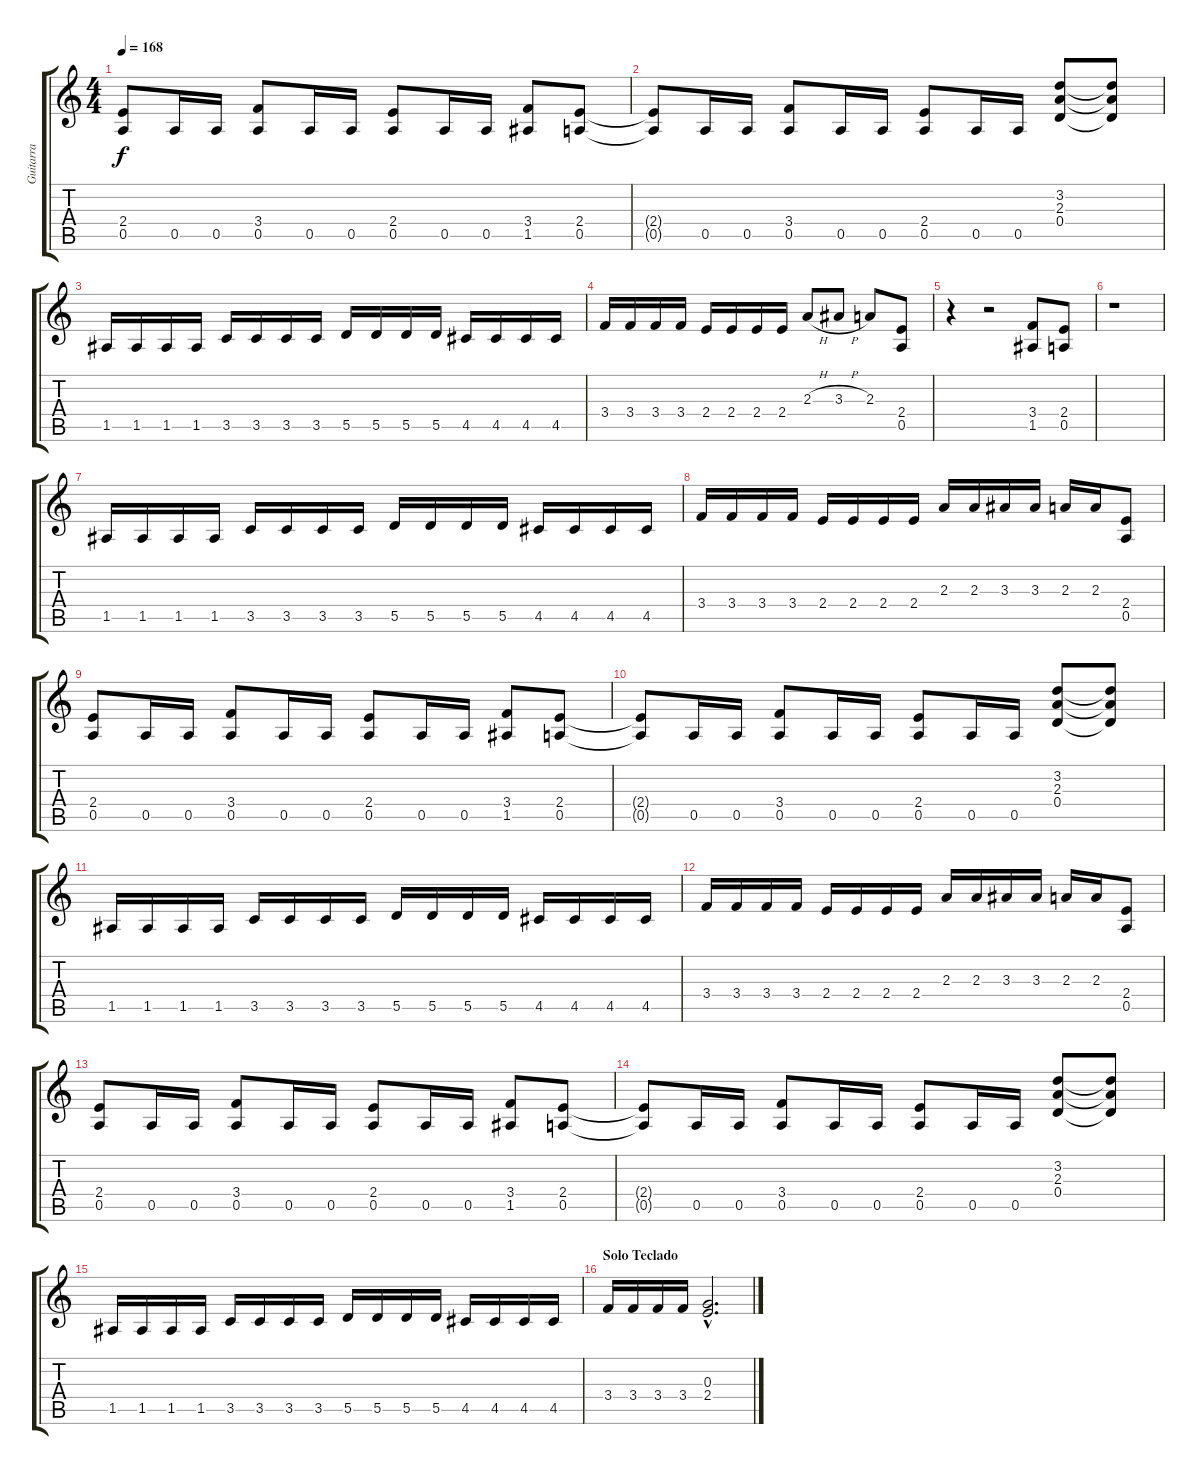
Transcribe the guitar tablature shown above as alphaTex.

\track ("Guitarra" "Guitarra") {instrument overdrivenguitar}
\staff {score tabs}
\tuning (E4 B3 G3 D3 A2 E2) {hide}
\ts (4 4)
\tempo 168
\clef g2
\ks c
(2.4 0.5).8{dy f} 0.5.16 0.5.16 (3.4 0.5).8 0.5.16 0.5.16 (2.4 0.5).8 0.5.16 0.5.16 (3.4 1.5).8 (2.4 0.5).8 |
(2.4{t} 0.5{t}).8 0.5.16 0.5.16 (3.4 0.5).8 0.5.16 0.5.16 (2.4 0.5).8 0.5.16 0.5.16 (3.2 2.3 0.4).8 (3.2{t} 2.3{t} 0.4{t}).8 |
1.5.16 1.5.16 1.5.16 1.5.16 3.5.16 3.5.16 3.5.16 3.5.16 5.5.16 5.5.16 5.5.16 5.5.16 4.5.16 4.5.16 4.5.16 4.5.16 |
3.4.16 3.4.16 3.4.16 3.4.16 2.4.16 2.4.16 2.4.16 2.4.16 2.3{h}.8 3.3{h}.8 2.3.8 (2.4 0.5).8 |
r.4 r.2 (3.4 1.5).8 (2.4 0.5).8 |
r.1 |
1.5.16 1.5.16 1.5.16 1.5.16 3.5.16 3.5.16 3.5.16 3.5.16 5.5.16 5.5.16 5.5.16 5.5.16 4.5.16 4.5.16 4.5.16 4.5.16 |
3.4.16 3.4.16 3.4.16 3.4.16 2.4.16 2.4.16 2.4.16 2.4.16 2.3.16 2.3.16 3.3.16 3.3.16 2.3.16 2.3.16 (2.4 0.5).8 |
(2.4 0.5).8 0.5.16 0.5.16 (3.4 0.5).8 0.5.16 0.5.16 (2.4 0.5).8 0.5.16 0.5.16 (3.4 1.5).8 (2.4 0.5).8 |
(2.4{t} 0.5{t}).8 0.5.16 0.5.16 (3.4 0.5).8 0.5.16 0.5.16 (2.4 0.5).8 0.5.16 0.5.16 (3.2 2.3 0.4).8 (3.2{t} 2.3{t} 0.4{t}).8 |
1.5.16 1.5.16 1.5.16 1.5.16 3.5.16 3.5.16 3.5.16 3.5.16 5.5.16 5.5.16 5.5.16 5.5.16 4.5.16 4.5.16 4.5.16 4.5.16 |
3.4.16 3.4.16 3.4.16 3.4.16 2.4.16 2.4.16 2.4.16 2.4.16 2.3.16 2.3.16 3.3.16 3.3.16 2.3.16 2.3.16 (2.4 0.5).8 |
(2.4 0.5).8 0.5.16 0.5.16 (3.4 0.5).8 0.5.16 0.5.16 (2.4 0.5).8 0.5.16 0.5.16 (3.4 1.5).8 (2.4 0.5).8 |
(2.4{t} 0.5{t}).8 0.5.16 0.5.16 (3.4 0.5).8 0.5.16 0.5.16 (2.4 0.5).8 0.5.16 0.5.16 (3.2 2.3 0.4).8 (3.2{t} 2.3{t} 0.4{t}).8 |
1.5.16 1.5.16 1.5.16 1.5.16 3.5.16 3.5.16 3.5.16 3.5.16 5.5.16 5.5.16 5.5.16 5.5.16 4.5.16 4.5.16 4.5.16 4.5.16 |
\section ("" "Solo Teclado")
3.4.16 3.4.16 3.4.16 3.4.16 (0.3{hac} 2.4{hac}).2{d}
